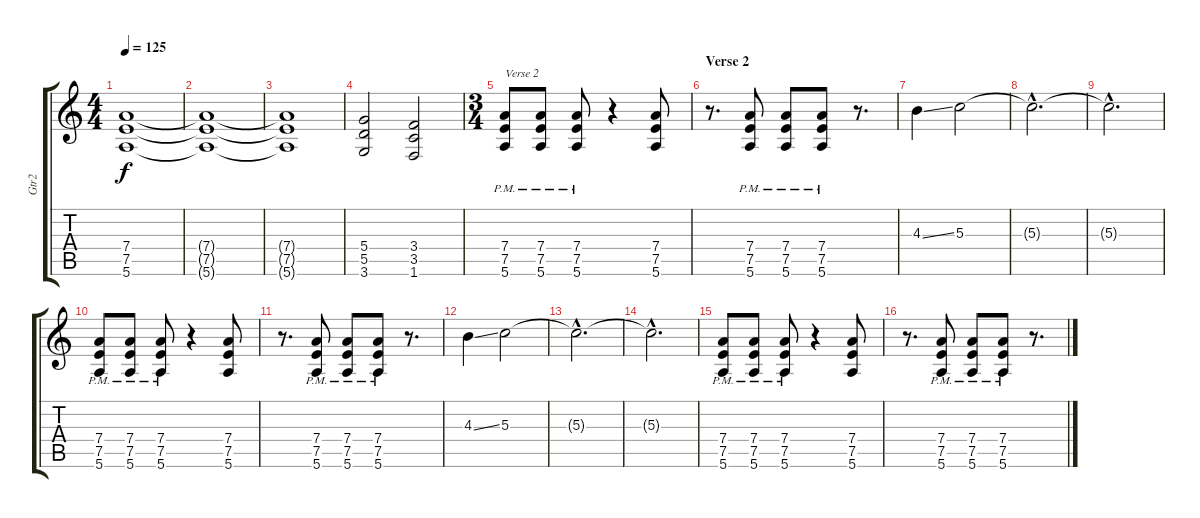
\track ("Gtr2" "Gtr2") {instrument distortionguitar}
\staff {score tabs}
\tuning (E4 B3 G3 D3 A2 E2) {hide}
\ts (4 4)
\tempo 125
\clef g2
\ks c
(7.4 7.5 5.6).1{dy f} |
(7.4{t} 7.5{t} 5.6{t}).1 |
(7.4{t} 7.5{t} 5.6{t}).1 |
(5.4 5.5 3.6).2 (3.4 3.5 1.6).2 |
\ts (3 4)
\section ("" "")
(7.4{pm} 7.5{pm} 5.6{pm}).8{txt "Verse 2"} (7.4{pm} 7.5{pm} 5.6{pm}).8 (7.4{pm} 7.5{pm} 5.6{pm}).8 r.4 (7.4 7.5 5.6).8 |
\section ("" "Verse 2")
r.8{d} (7.4{pm} 7.5{pm} 5.6{pm}).8 (7.4{pm} 7.5{pm} 5.6{pm}).8 (7.4{pm} 7.5 5.6{pm}).8 r.8{d} |
4.3{ss}.4 5.3.2 |
5.3{hac t}.2{d} |
5.3{hac t}.2{d} |
(7.4{pm} 7.5{pm} 5.6{pm}).8 (7.4{pm} 7.5{pm} 5.6{pm}).8 (7.4{pm} 7.5{pm} 5.6{pm}).8 r.4 (7.4 7.5 5.6).8 |
r.8{d} (7.4{pm} 7.5{pm} 5.6{pm}).8 (7.4{pm} 7.5{pm} 5.6{pm}).8 (7.4{pm} 7.5 5.6{pm}).8 r.8{d} |
4.3{ss}.4 5.3.2 |
5.3{hac t}.2{d} |
5.3{hac t}.2{d} |
(7.4{pm} 7.5{pm} 5.6{pm}).8 (7.4{pm} 7.5{pm} 5.6{pm}).8 (7.4{pm} 7.5{pm} 5.6{pm}).8 r.4 (7.4 7.5 5.6).8 |
r.8{d} (7.4{pm} 7.5{pm} 5.6{pm}).8 (7.4{pm} 7.5{pm} 5.6{pm}).8 (7.4{pm} 7.5 5.6{pm}).8 r.8{d}
